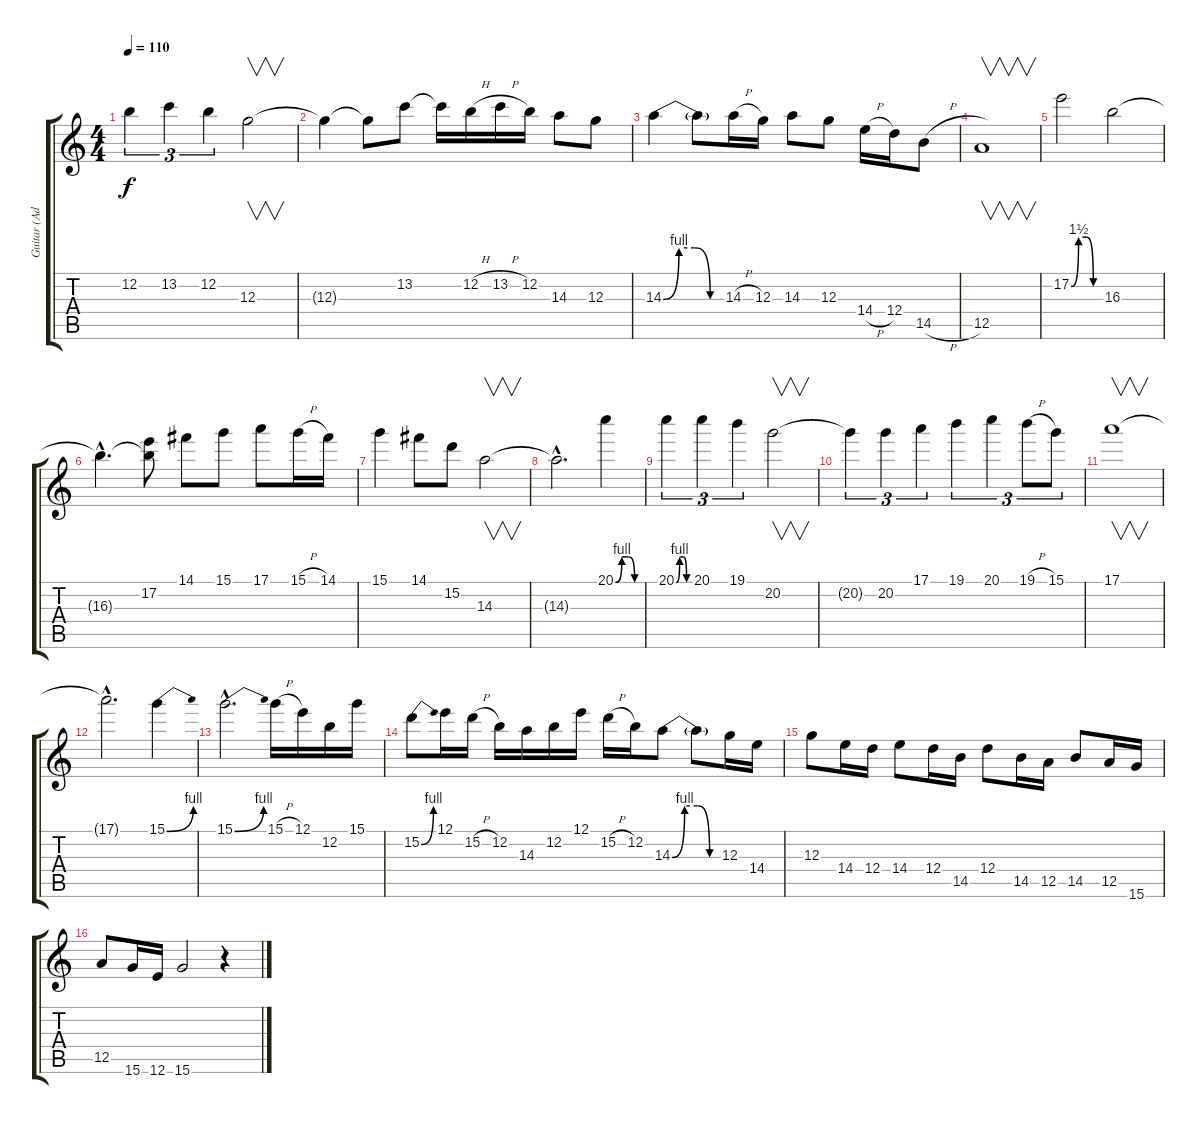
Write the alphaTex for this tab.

\track ("Guitar (Adrain)" "Guitar (Ad") {instrument distortionguitar}
\staff {score tabs}
\tuning (E4 B3 G3 D3 A2 E2) {hide}
\ts (4 4)
\tempo 110
\clef g2
\ks c
12.2.4{tu (3 2) dy f} 13.2.4{tu (3 2)} 12.2.4{tu (3 2)} 12.3.2{v} |
12.3{t}.4 12.3{t}.8 13.2.8 13.2{t}.16 12.2{h}.16 13.2{h}.16 12.2.16 14.3.8 12.3.8 |
14.3{be (custom 0 0 15 4 30 4 45 0 60 0)}.4 14.3{t}.8 14.3{h}.16 12.3.16 14.3.8 12.3.8 14.4{h}.16 12.4.16 14.5{h}.8 |
12.5.1{v} |
17.2{be (custom 0 0 15 6 30 6 45 0 60 0)}.2 16.3.2 |
16.3{hac t}.4{d} (17.2 16.3{t}).8 14.1.8 15.1.8 17.1.8 15.1{h}.16 14.1.16 |
15.1.4 14.1.8 15.2.8 14.3.2{v} |
14.3{hac t}.2{d} 20.1{be (custom 0 0 15 4 30 4 45 0 60 0)}.4 |
20.1{be (custom 0 0 15 4 30 4 45 0 60 0)}.4{tu (3 2)} 20.1.4{tu (3 2)} 19.1.4{tu (3 2)} 20.2.2{v} |
20.2{t}.4{tu (3 2)} 20.2.4{tu (3 2)} 17.1.4{tu (3 2)} 19.1.4{tu (3 2)} 20.1.4{tu (3 2)} 19.1{h}.8{tu (3 2)} 15.1.8{tu (3 2)} |
17.1.1{v} |
17.1{hac t}.2{d} 15.1{be (bend 0 0 60 4)}.4 |
15.1{be (bend 0 0 60 4) hac}.2{d} 15.1{h}.16 12.1.16 12.2.16 15.1.16 |
15.2{be (bend 0 0 60 4)}.8 12.1.16 15.2{h}.16 12.2.16 14.3.16 12.2.16 12.1.16 15.2{h}.16 12.2.16 14.3{be (custom 0 0 15 4 30 4 45 0 60 0)}.8 14.3{t}.8 12.3.16 14.4.16 |
12.3.8 14.4.16 12.4.16 14.4.8 12.4.16 14.5.16 12.4.8 14.5.16 12.5.16 14.5.8 12.5.16 15.6.16 |
12.5.8 15.6.16 12.6.16 15.6{ss}.2 r.4
